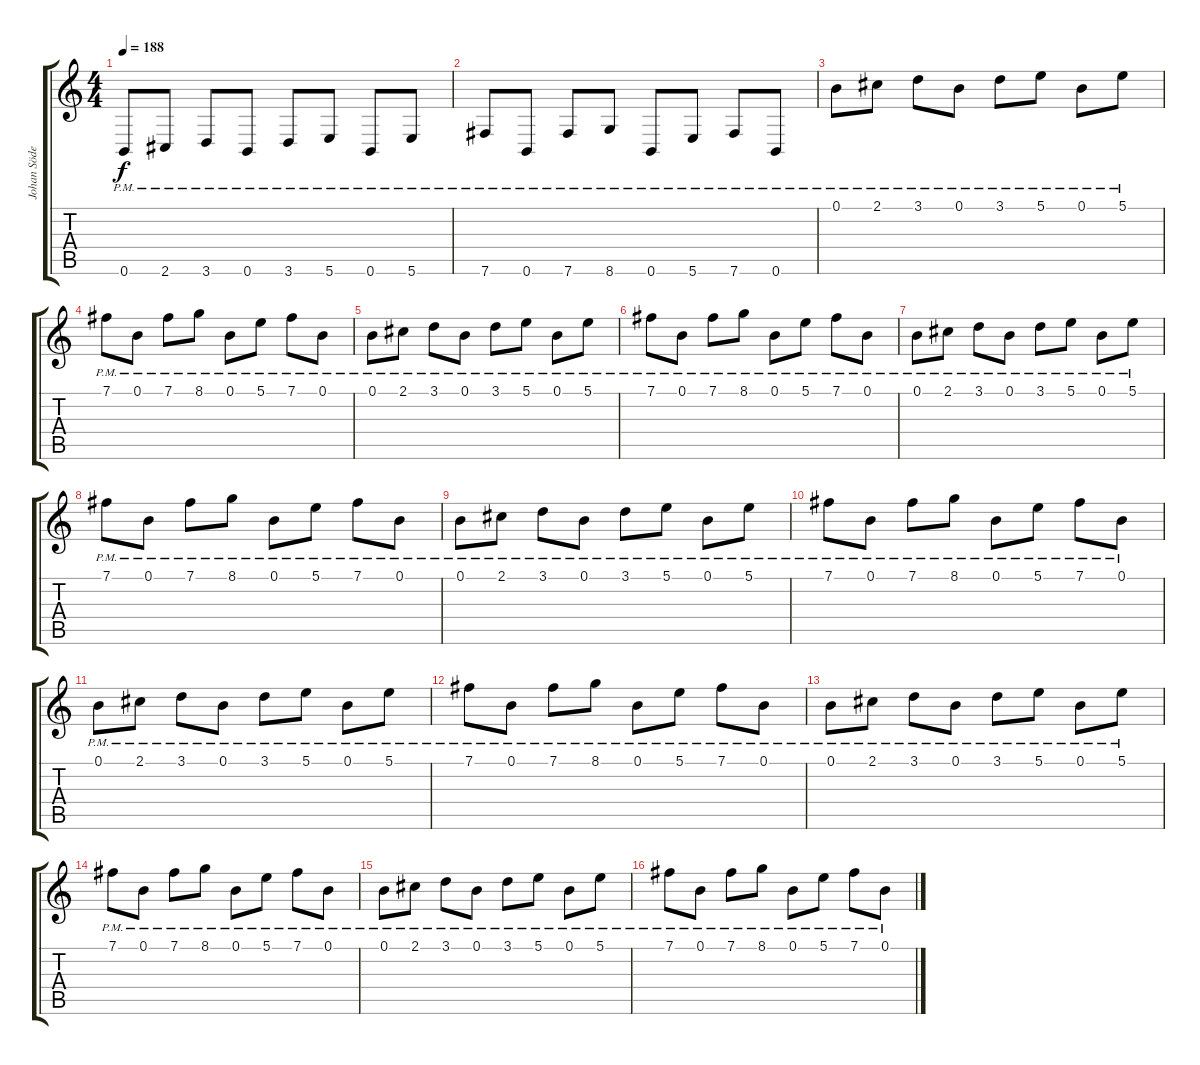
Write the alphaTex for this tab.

\track ("Johan Söderberg" "Johan Söde") {instrument distortionguitar}
\staff {score tabs}
\tuning (B3 Gb3 D3 A2 E2 B1) {hide}
\ts (4 4)
\tempo 188
\clef g2
\ks c
0.6{pm}.8{dy f} 2.6{pm}.8 3.6{pm}.8 0.6{pm}.8 3.6{pm}.8 5.6{pm}.8 0.6{pm}.8 5.6{pm}.8 |
7.6{pm}.8 0.6{pm}.8 7.6{pm}.8 8.6{pm}.8 0.6{pm}.8 5.6{pm}.8 7.6{pm}.8 0.6{pm}.8 |
0.1{pm}.8{volume 11} 2.1{pm}.8 3.1{pm}.8 0.1{pm}.8 3.1{pm}.8 5.1{pm}.8 0.1{pm}.8 5.1{pm}.8 |
7.1{pm}.8 0.1{pm}.8 7.1{pm}.8 8.1{pm}.8 0.1{pm}.8 5.1{pm}.8 7.1{pm}.8 0.1{pm}.8 |
0.1{pm}.8 2.1{pm}.8 3.1{pm}.8 0.1{pm}.8 3.1{pm}.8 5.1{pm}.8 0.1{pm}.8 5.1{pm}.8 |
7.1{pm}.8 0.1{pm}.8 7.1{pm}.8 8.1{pm}.8 0.1{pm}.8 5.1{pm}.8 7.1{pm}.8 0.1{pm}.8 |
0.1{pm}.8 2.1{pm}.8 3.1{pm}.8 0.1{pm}.8 3.1{pm}.8 5.1{pm}.8 0.1{pm}.8 5.1{pm}.8 |
7.1{pm}.8 0.1{pm}.8 7.1{pm}.8 8.1{pm}.8 0.1{pm}.8 5.1{pm}.8 7.1{pm}.8 0.1{pm}.8 |
0.1{pm}.8 2.1{pm}.8 3.1{pm}.8 0.1{pm}.8 3.1{pm}.8 5.1{pm}.8 0.1{pm}.8 5.1{pm}.8 |
7.1{pm}.8 0.1{pm}.8 7.1{pm}.8 8.1{pm}.8 0.1{pm}.8 5.1{pm}.8 7.1{pm}.8 0.1{pm}.8 |
0.1{pm}.8 2.1{pm}.8 3.1{pm}.8 0.1{pm}.8 3.1{pm}.8 5.1{pm}.8 0.1{pm}.8 5.1{pm}.8 |
7.1{pm}.8 0.1{pm}.8 7.1{pm}.8 8.1{pm}.8 0.1{pm}.8 5.1{pm}.8 7.1{pm}.8 0.1{pm}.8 |
0.1{pm}.8 2.1{pm}.8 3.1{pm}.8 0.1{pm}.8 3.1{pm}.8 5.1{pm}.8 0.1{pm}.8 5.1{pm}.8 |
7.1{pm}.8 0.1{pm}.8 7.1{pm}.8 8.1{pm}.8 0.1{pm}.8 5.1{pm}.8 7.1{pm}.8 0.1{pm}.8 |
0.1{pm}.8 2.1{pm}.8 3.1{pm}.8 0.1{pm}.8 3.1{pm}.8 5.1{pm}.8 0.1{pm}.8 5.1{pm}.8 |
7.1{pm}.8 0.1{pm}.8 7.1{pm}.8 8.1{pm}.8 0.1{pm}.8 5.1{pm}.8 7.1{pm}.8 0.1{pm}.8
